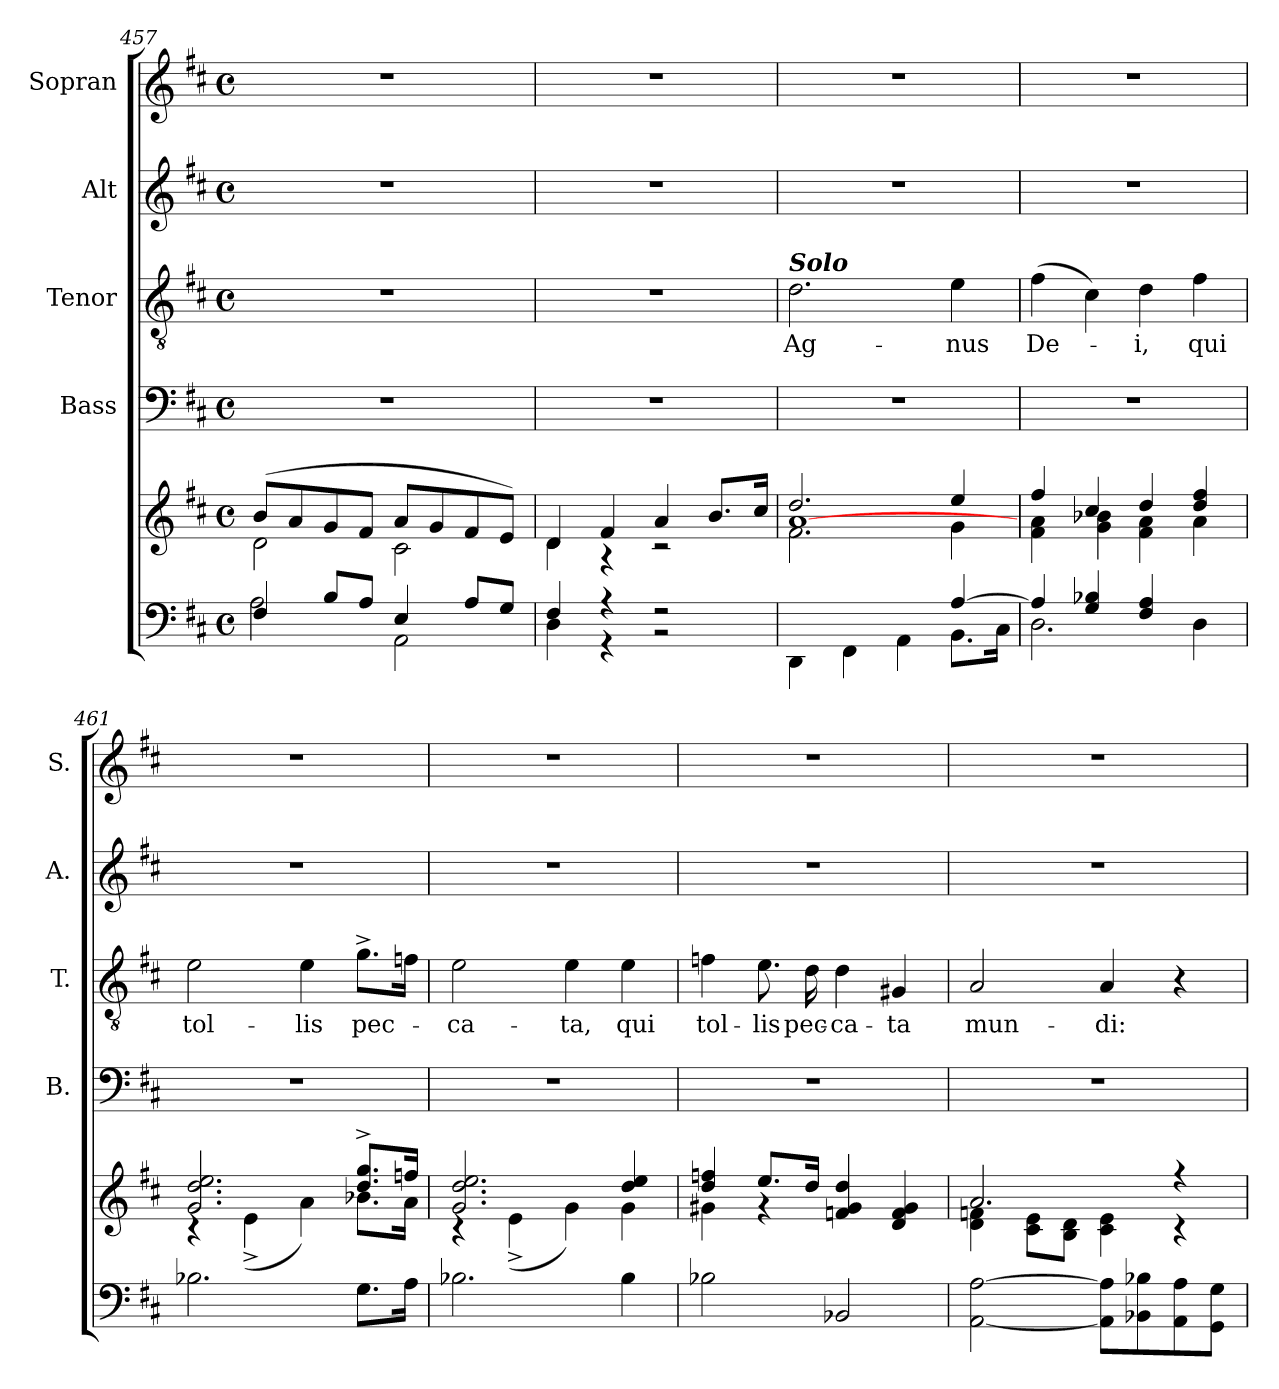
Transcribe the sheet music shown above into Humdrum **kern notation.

**kern	**kern	**kern	**kern	**text	**kern	**kern
*part5	*part5	*part4	*part3	*part3	*part2	*part1
*staff6	*staff5	*staff4	*staff3	*staff3	*staff2	*staff1
*	*	*I"Bass	*I"Tenor	*	*I"Alt	*I"Sopran
*	*	*I'B.	*I'T.	*	*I'A.	*I'S.
*clefF4	*clefG2	*clefF4	*clefGv2	*	*clefG2	*clefG2
*k[f#c#]	*k[f#c#]	*k[f#c#]	*k[f#c#]	*	*k[f#c#]	*k[f#c#]
*D:	*D:	*D:	*D:	*	*D:	*D:
*M4/4	*M4/4	*M4/4	*M4/4	*	*M4/4	*M4/4
*met(c)	*met(c)	*met(c)	*met(c)	*	*met(c)	*met(c)
=457	=457	=457	=457	=457	=457	=457
*^	*^	*	*	*	*	*
4F#/	2A\	(>8b/L	2d\	1r	1r	.	1r	1r
.	.	8a/	.	.	.	.	.	.
8B/L	.	8g/	.	.	.	.	.	.
8A/J	.	8f#/J	.	.	.	.	.	.
4E/	2AA\	8a/L	2c#\	.	.	.	.	.
.	.	8g/	.	.	.	.	.	.
8A/L	.	8f#/	.	.	.	.	.	.
8G/J	.	8e/J)	.	.	.	.	.	.
=458	=458	=458	=458	=458	=458	=458	=458	=458
4F#/	4D\	4d/	4d\	1r	1r	.	1r	1r
4r	4r	4f#/	4rA	.	.	.	.	.
2r	2r	4a/	2rc	.	.	.	.	.
.	.	8.b/L	.	.	.	.	.	.
.	.	16cc#/Jk	.	.	.	.	.	.
!!LO:PB:g=z
=459	=459	=459	=459	=459	=459	=459	=459	=459
*	*	*	*^	*	*	*	*	*
!	!	!	!	!	!	!LO:TX:a:Bi:t=Solo	!	!	!
!	!	!	!	!	!	!	!LO:LY:b	!	!
2.ryy	4DD\	2.dd/	2.f#\	[1a	1r	2.d\	Ag-	1r	1r
.	4FF#\	.	.	.	.	.	.	.	.
.	4AA\	.	.	.	.	.	.	.	.
!	!	!	!	!	!	!	!LO:LY:b	!	!
[>4A/	8.BB\L	4ee/	4g\	.	.	4e\	-nus	.	.
.	16C#\Jk	.	.	.	.	.	.	.	.
*	*	*	*v	*v	*	*	*	*	*
=460	=460	=460	=460	=460	=460	=460	=460	=460
!	!	!	!	!	!	!LO:LY:b	!	!
4A/]	2.D\	4ff#/	4f#\ 4a\	1r	(>4f#\	De-	1r	1r
4G/ 4B-X/	.	4cc#/	4g\ 4b-X\	.	4c#\)	.	.	.
!	!	!	!	!	!	!LO:LY:b	!	!
4F#/ 4A/	.	4dd/	4f#\ 4a\	.	4d\	-i,	.	.
!	!	!	!	!	!	!LO:LY:b	!	!
4ryy	4D\	4dd/ 4ff#/	4a\	.	4f#\	qui	.	.
=461	=461	=461	=461	=461	=461	=461	=461	=461
!	!	!	!	!	!	!LO:LY:b	!	!
*v	*v	*	*	*	*	*	*	*
2.B-X\	2.g/ 2.dd/ 2.ee/	4rB	1r	2e\	tol-	1r	1r
.	.	(<4e^>\	.	.	.	.	.
!	!	!	!	!	!LO:LY:b	!	!
.	.	4a\)	.	4e\	-lis	.	.
!	!	!	!	!	!LO:LY:b	!	!
8.G\L	8.dd/^> 8.gg/^>L	8.b-X\L	.	8.g^>\L	pec-	.	.
16A\Jk	16ffn/Jk	16a\Jk	.	16fn\Jk	.	.	.
=462	=462	=462	=462	=462	=462	=462	=462
!	!	!	!	!	!LO:LY:b	!	!
2.B-X\	2.g/ 2.dd/ 2.ee/	4rB	1r	2e\	-ca-	1r	1r
.	.	(<4e^>\	.	.	.	.	.
!	!	!	!	!	!LO:LY:b	!	!
.	.	4g\)	.	4e\	-ta,	.	.
!	!	!	!	!	!LO:LY:b	!	!
4B-\	4dd/ 4ee/	4g\	.	4e\	qui	.	.
=463	=463	=463	=463	=463	=463	=463	=463
!	!	!	!	!	!LO:LY:b	!	!
2B-X\	4dd/ 4ffn/	4g#X\	1r	4fn\	tol-	1r	1r
!	!	!	!	!	!LO:LY:b	!	!
.	8.ee/L	4rg	.	8.e\	-lis	.	.
!	!	!	!	!	!LO:LY:b	!	!
.	16dd/Jk	.	.	16d\	pec-	.	.
!	!	!	!	!	!LO:LY:b	!	!
2BB-X/	4fn/ 4g#/ 4dd/	2ryy	.	4d\	-ca-	.	.
!	!	!	!	!	!LO:LY:b	!	!
.	4d/ 4f/ 4g#/	.	.	4G#X/	-ta	.	.
!!LO:LB:g=z
=464	=464	=464	=464	=464	=464	=464	=464
!	!	!	!	!	!LO:LY:b	!	!
[2AA\ [2A\	2.a/	4d\ 4fn\	1r	2A/	mun-	1r	1r
.	.	8c#\ 8e\L	.	.	.	.	.
.	.	8B\ 8d\J	.	.	.	.	.
!	!	!	!	!	!LO:LY:b	!	!
8AA\] 8A\]L	.	4c#\ 4e\	.	4A/	-di:	.	.
8BB-X\ 8B-X\	.	.	.	.	.	.	.
8AA\ 8A\	4r	4r	.	4r	.	.	.
8GG\ 8G\J	.	.	.	.	.	.	.
*	*v	*v	*	*	*	*	*
=	=	=	=	=	=	=
*-	*-	*-	*-	*-	*-	*-
